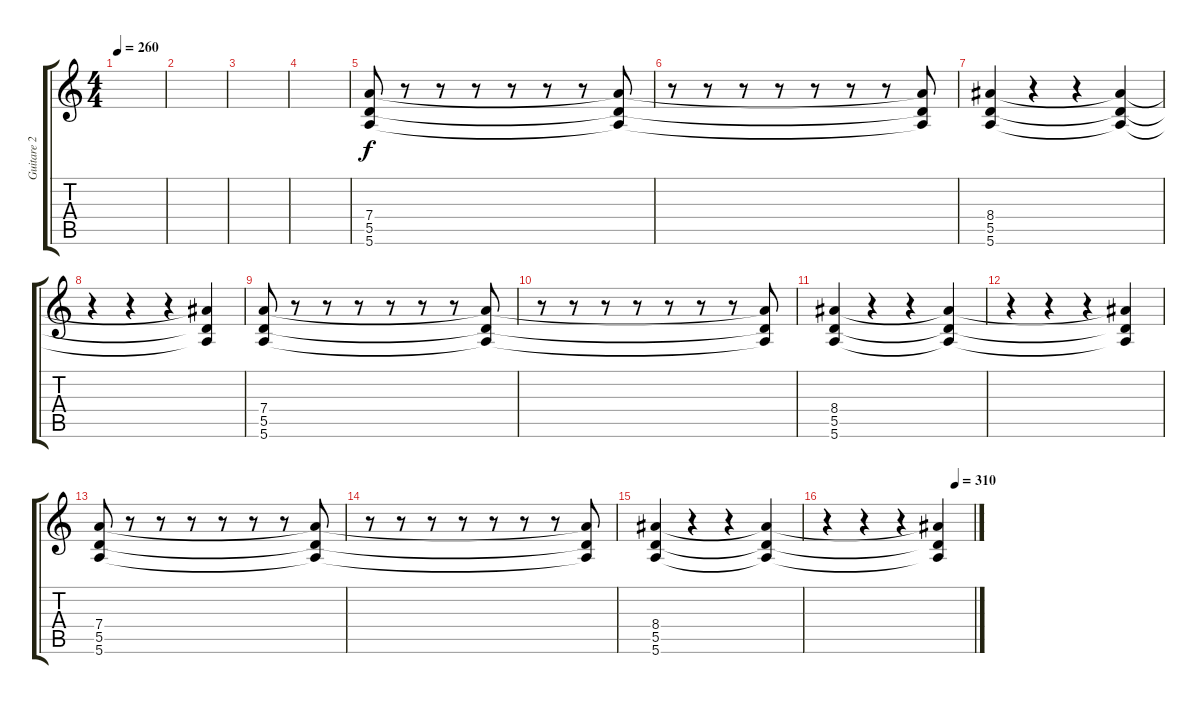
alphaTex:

\track ("Guitare 2" "Guitare 2") {instrument distortionguitar}
\staff {score tabs}
\tuning (E4 B3 G3 D3 A2 E2) {hide}
\ts (4 4)
\tempo 260
\clef g2
\ks c
|
|
|
|
(7.4 5.5 5.6).8 r.8 r.8 r.8 r.8 r.8 r.8 (7.4{t} 5.5{t} 5.6{t}).8 |
r.8 r.8 r.8 r.8 r.8 r.8 r.8 (7.4{t} 5.5{t} 5.6{t}).8 |
(8.4 5.5 5.6).4 r.4 r.4 (8.4{t} 5.5{t} 5.6{t}).4 |
r.4 r.4 r.4 (8.4{t} 5.5{t} 5.6{t}).4 |
(7.4 5.5 5.6).8 r.8 r.8 r.8 r.8 r.8 r.8 (7.4{t} 5.5{t} 5.6{t}).8 |
r.8 r.8 r.8 r.8 r.8 r.8 r.8 (7.4{t} 5.5{t} 5.6{t}).8 |
(8.4 5.5 5.6).4 r.4 r.4 (8.4{t} 5.5{t} 5.6{t}).4 |
r.4 r.4 r.4 (8.4{t} 5.5{t} 5.6{t}).4 |
(7.4 5.5 5.6).8 r.8 r.8 r.8 r.8 r.8 r.8 (7.4{t} 5.5{t} 5.6{t}).8 |
r.8 r.8 r.8 r.8 r.8 r.8 r.8 (7.4{t} 5.5{t} 5.6{t}).8 |
(8.4 5.5 5.6).4 r.4 r.4 (8.4{t} 5.5{t} 5.6{t}).4 |
\tempo (310 0.875)
r.4 r.4 r.4 (8.4{t} 5.5{t} 5.6{t}).4
